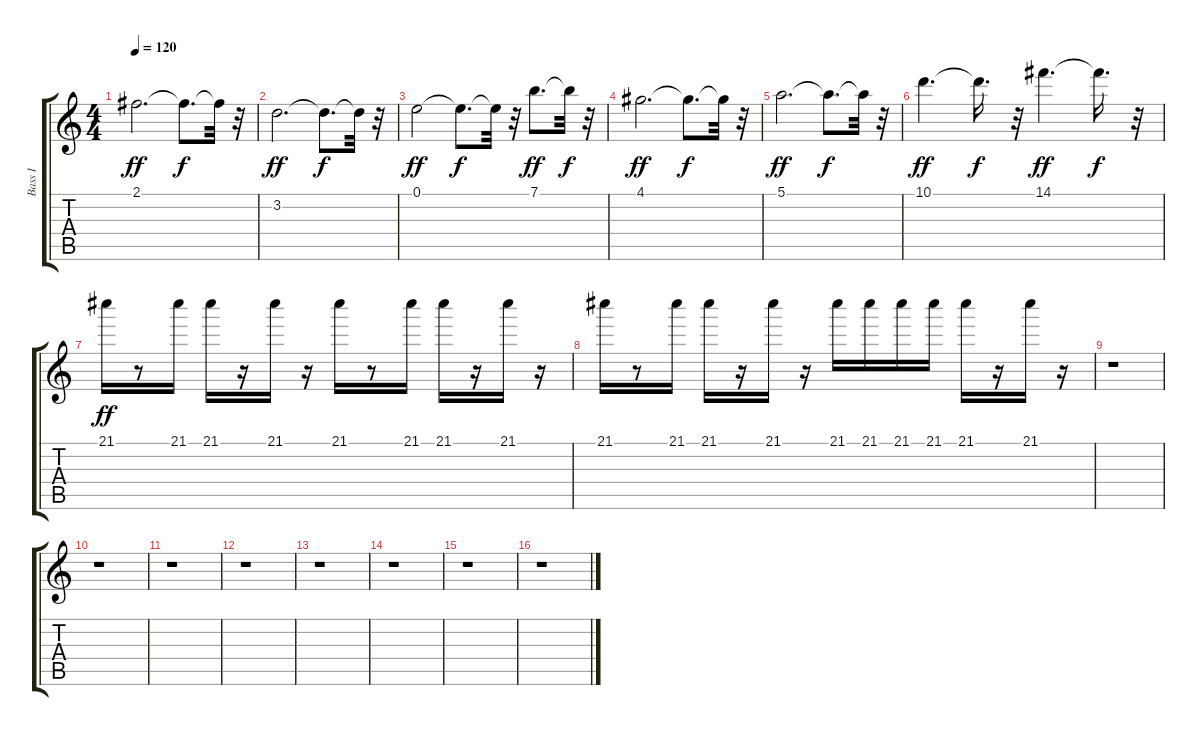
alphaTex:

\track ("Bass I" "Bass I") {instrument fretlessbass}
\staff {score tabs}
\tuning (E4 B3 G3 D3 A2 E2) {hide}
\ts (4 4)
\tempo 120
\clef g2
\ks c
2.1.2{d dy ff} 2.1{t}.8{d dy f} 2.1{t}.32 r.32 |
3.2.2{d dy ff} 3.2{t}.8{d dy f} 3.2{t}.32 r.32 |
0.1.2{dy ff} 0.1{t}.8{d dy f} 0.1{t}.32 r.32 7.1.8{d dy ff} 7.1{t}.32{dy f} r.32 |
4.1.2{d dy ff} 4.1{t}.8{d dy f} 4.1{t}.32 r.32 |
5.1.2{d dy ff} 5.1{t}.8{d dy f} 5.1{t}.32 r.32 |
10.1.4{d dy ff} 10.1{t}.16{d dy f} r.32 14.1.4{d dy ff} 14.1{t}.16{d dy f} r.32 |
21.1.16{dy ff} r.8 21.1.16 21.1.16 r.16 21.1.16 r.16 21.1.16 r.8 21.1.16 21.1.16 r.16 21.1.16 r.16 |
21.1.16 r.8 21.1.16 21.1.16 r.16 21.1.16 r.16 21.1.16 21.1.16 21.1.16 21.1.16 21.1.16 r.16 21.1.16 r.16 |
r.1 |
r.1 |
r.1 |
r.1 |
r.1 |
r.1 |
r.1 |
r.1
